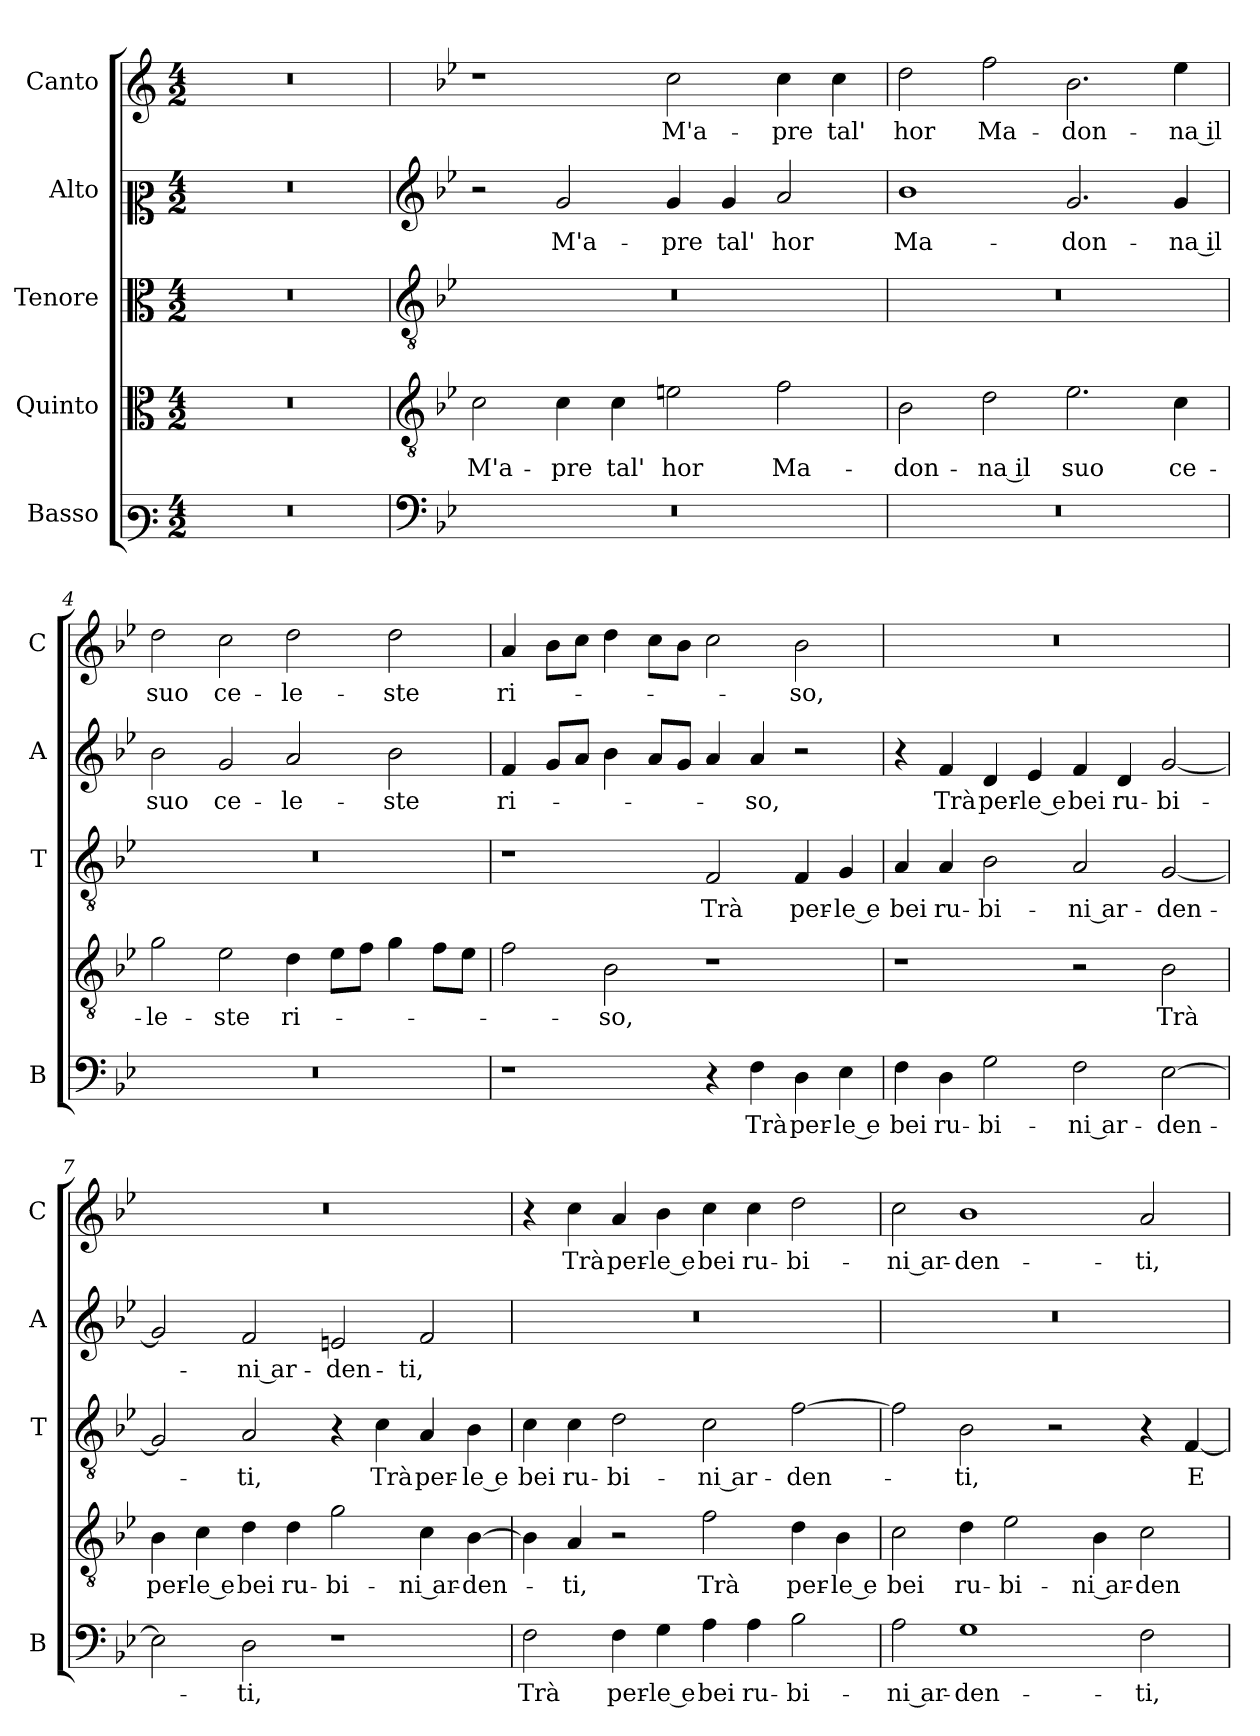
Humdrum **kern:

**kern	**text	**kern	**text	**kern	**text	**kern	**text	**kern	**text
*part5	*part5	*part4	*part4	*part3	*part3	*part2	*part2	*part1	*part1
*staff5	*staff5	*staff4	*staff4	*staff3	*staff3	*staff2	*staff2	*staff1	*staff1
*I"Basso	*	*I"Quinto	*	*I"Tenore	*	*I"Alto	*	*I"Canto	*
*I'B	*	*	*	*I'T	*	*I'A	*	*I'C	*
*clefF3	*	*clefC3	*	*clefC3	*	*clefC2	*	*clefG2	*
*k[]	*	*k[]	*	*k[]	*	*k[]	*	*k[]	*
*C:	*	*C:	*	*C:	*	*C:	*	*C:	*
*M4/2	*	*M4/2	*	*M4/2	*	*M4/2	*	*M4/2	*
=1	=1	=1	=1	=1	=1	=1	=1	=1	=1
0r	.	0r	.	0r	.	0r	.	0r	.
=2	=2	=2	=2	=2	=2	=2	=2	=2	=2
*clefF4	*	*clefGv2	*	*clefGv2	*	*clefG2	*	*	*
*k[b-e-]	*	*k[b-e-]	*	*k[b-e-]	*	*k[b-e-]	*	*k[b-e-]	*
*B-:	*	*B-:	*	*B-:	*	*B-:	*	*B-:	*
!	!	!	!LO:LY:b	!	!	!	!	!	!
0r	.	2c\	M'a-	0r	.	2r	.	1r	.
!	!	!	!LO:LY:b	!	!	!	!LO:LY:b	!	!
.	.	4c\	-pre	.	.	2g/	M'a-	.	.
!	!	!	!LO:LY:b	!	!	!	!	!	!
.	.	4c\	tal'	.	.	.	.	.	.
!	!	!	!LO:LY:b	!	!	!	!LO:LY:b	!	!LO:LY:b
.	.	2en\	hor	.	.	4g/	-pre	2cc\	M'a-
!	!	!	!	!	!	!	!LO:LY:b	!	!
.	.	.	.	.	.	4g/	tal'	.	.
!	!	!	!LO:LY:b	!	!	!	!LO:LY:b	!	!LO:LY:b
.	.	2f\	Ma-	.	.	2a/	hor	4cc\	-pre
!	!	!	!	!	!	!	!	!	!LO:LY:b
.	.	.	.	.	.	.	.	4cc\	tal'
=3	=3	=3	=3	=3	=3	=3	=3	=3	=3
!	!	!	!LO:LY:b	!	!	!	!LO:LY:b	!	!LO:LY:b
0r	.	2B-\	-don-	0r	.	1b-	Ma-	2dd\	hor
!	!	!	!LO:LY:b	!	!	!	!	!	!LO:LY:b
.	.	2d\	-na il	.	.	.	.	2ff\	Ma-
!	!	!	!LO:LY:b	!	!	!	!LO:LY:b	!	!LO:LY:b
.	.	2.e-\	suo	.	.	2.g/	-don-	2.b-\	-don-
!	!	!	!LO:LY:b	!	!	!	!LO:LY:b	!	!LO:LY:b
.	.	4c\	ce-	.	.	4g/	-na il	4ee-\	-na il
=4	=4	=4	=4	=4	=4	=4	=4	=4	=4
!	!	!	!LO:LY:b	!	!	!	!LO:LY:b	!	!LO:LY:b
0r	.	2g\	-le-	0r	.	2b-\	suo	2dd\	suo
!	!	!	!LO:LY:b	!	!	!	!LO:LY:b	!	!LO:LY:b
.	.	2e-\	-ste	.	.	2g/	ce-	2cc\	ce-
!	!	!	!LO:LY:b	!	!	!	!LO:LY:b	!	!LO:LY:b
.	.	4d\	ri-	.	.	2a/	-le-	2dd\	-le-
.	.	8e-\L	.	.	.	.	.	.	.
.	.	8f\J	.	.	.	.	.	.	.
!	!	!	!	!	!	!	!LO:LY:b	!	!LO:LY:b
.	.	4g\	.	.	.	2b-\	-ste	2dd\	-ste
.	.	8f\L	.	.	.	.	.	.	.
.	.	8e-\J	.	.	.	.	.	.	.
!!LO:LB:g=z
=5	=5	=5	=5	=5	=5	=5	=5	=5	=5
!	!	!	!	!	!	!	!LO:LY:b	!	!LO:LY:b
1r	.	2f\	.	1r	.	4f/	ri-	4a/	ri-
.	.	.	.	.	.	8g/L	.	8b-\L	.
.	.	.	.	.	.	8a/J	.	8cc\J	.
!	!	!	!LO:LY:b	!	!	!	!	!	!
.	.	2B-\	-so,	.	.	4b-\	.	4dd\	.
.	.	.	.	.	.	8a/L	.	8cc\L	.
.	.	.	.	.	.	8g/J	.	8b-\J	.
!	!	!	!	!	!LO:LY:b	!	!	!	!
4r	.	1r	.	2F/	Trà	4a/	.	2cc\	.
!	!LO:LY:b	!	!	!	!	!	!LO:LY:b	!	!
4F\	Trà	.	.	.	.	4a/	-so,	.	.
!	!LO:LY:b	!	!	!	!LO:LY:b	!	!	!	!LO:LY:b
4D\	per-	.	.	4F/	per-	2r	.	2b-\	-so,
!	!LO:LY:b	!	!	!	!LO:LY:b	!	!	!	!
4E-\	-le e	.	.	4G/	-le e	.	.	.	.
=6	=6	=6	=6	=6	=6	=6	=6	=6	=6
!	!LO:LY:b	!	!	!	!LO:LY:b	!	!	!	!
4F\	bei	1r	.	4A/	bei	4r	.	0r	.
!	!LO:LY:b	!	!	!	!LO:LY:b	!	!LO:LY:b	!	!
4D\	ru-	.	.	4A/	ru-	4f/	Trà	.	.
!	!LO:LY:b	!	!	!	!LO:LY:b	!	!LO:LY:b	!	!
2G\	-bi-	.	.	2B-\	-bi-	4d/	per-	.	.
!	!	!	!	!	!	!	!LO:LY:b	!	!
.	.	.	.	.	.	4e-/	-le e	.	.
!	!LO:LY:b	!	!	!	!LO:LY:b	!	!LO:LY:b	!	!
2F\	-ni ar-	2r	.	2A/	-ni ar-	4f/	bei	.	.
!	!	!	!	!	!	!	!LO:LY:b	!	!
.	.	.	.	.	.	4d/	ru-	.	.
!	!LO:LY:b	!	!LO:LY:b	!	!LO:LY:b	!	!LO:LY:b	!	!
[2E-\	-den-	2B-\	Trà	[2G/	-den-	[2g/	-bi-	.	.
=7	=7	=7	=7	=7	=7	=7	=7	=7	=7
!	!	!	!LO:LY:b	!	!	!	!	!	!
2E-\]	.	4B-\	per-	2G/]	.	2g/]	.	0r	.
!	!	!	!LO:LY:b	!	!	!	!	!	!
.	.	4c\	-le e	.	.	.	.	.	.
!	!LO:LY:b	!	!LO:LY:b	!	!LO:LY:b	!	!LO:LY:b	!	!
2D\	-ti,	4d\	bei	2A/	-ti,	2f/	-ni ar-	.	.
!	!	!	!LO:LY:b	!	!	!	!	!	!
.	.	4d\	ru-	.	.	.	.	.	.
!	!	!	!LO:LY:b	!	!	!	!LO:LY:b	!	!
1r	.	2g\	-bi-	4r	.	2en/	-den-	.	.
!	!	!	!	!	!LO:LY:b	!	!	!	!
.	.	.	.	4c\	Trà	.	.	.	.
!	!	!	!LO:LY:b	!	!LO:LY:b	!	!LO:LY:b	!	!
.	.	4c\	-ni ar-	4A/	per-	2f/	-ti,	.	.
!	!	!	!LO:LY:b	!	!LO:LY:b	!	!	!	!
.	.	[4B-\	-den-	4B-\	-le e	.	.	.	.
=8	=8	=8	=8	=8	=8	=8	=8	=8	=8
!	!LO:LY:b	!	!	!	!LO:LY:b	!	!	!	!
2F\	Trà	4B-\]	.	4c\	bei	0r	.	4r	.
!	!	!	!LO:LY:b	!	!LO:LY:b	!	!	!	!LO:LY:b
.	.	4A/	-ti,	4c\	ru-	.	.	4cc\	Trà
!	!LO:LY:b	!	!	!	!LO:LY:b	!	!	!	!LO:LY:b
4F\	per-	2r	.	2d\	-bi-	.	.	4a/	per-
!	!LO:LY:b	!	!	!	!	!	!	!	!LO:LY:b
4G\	-le e	.	.	.	.	.	.	4b-\	-le e
!	!LO:LY:b	!	!LO:LY:b	!	!LO:LY:b	!	!	!	!LO:LY:b
4A\	bei	2f\	Trà	2c\	-ni ar-	.	.	4cc\	bei
!	!LO:LY:b	!	!	!	!	!	!	!	!LO:LY:b
4A\	ru-	.	.	.	.	.	.	4cc\	ru-
!	!LO:LY:b	!	!LO:LY:b	!	!LO:LY:b	!	!	!	!LO:LY:b
2B-\	-bi-	4d\	per-	[2f\	-den-	.	.	2dd\	-bi-
!	!	!	!LO:LY:b	!	!	!	!	!	!
.	.	4B-\	-le e	.	.	.	.	.	.
!!LO:PB:g=z
=9	=9	=9	=9	=9	=9	=9	=9	=9	=9
!	!LO:LY:b	!	!LO:LY:b	!	!	!	!	!	!LO:LY:b
2A\	-ni ar-	2c\	bei	2f\]	.	0r	.	2cc\	-ni ar-
!	!LO:LY:b	!	!LO:LY:b	!	!LO:LY:b	!	!	!	!LO:LY:b
1G	-den-	4d\	ru-	2B-\	-ti,	.	.	1b-	-den-
!	!	!	!LO:LY:b	!	!	!	!	!	!
.	.	2e-\	-bi-	.	.	.	.	.	.
.	.	.	.	2r	.	.	.	.	.
!	!	!	!LO:LY:b	!	!	!	!	!	!
.	.	4B-\	-ni ar-	.	.	.	.	.	.
!	!LO:LY:b	!	!LO:LY:b	!	!	!	!	!	!LO:LY:b
2F\	-ti,	2c\	-den-	4r	.	.	.	2a/	-ti,
!	!	!	!	!	!LO:LY:b	!	!	!	!
.	.	.	.	[4F/	E	.	.	.	.
=	=	=	=	=	=	=	=	=	=
*-	*-	*-	*-	*-	*-	*-	*-	*-	*-
